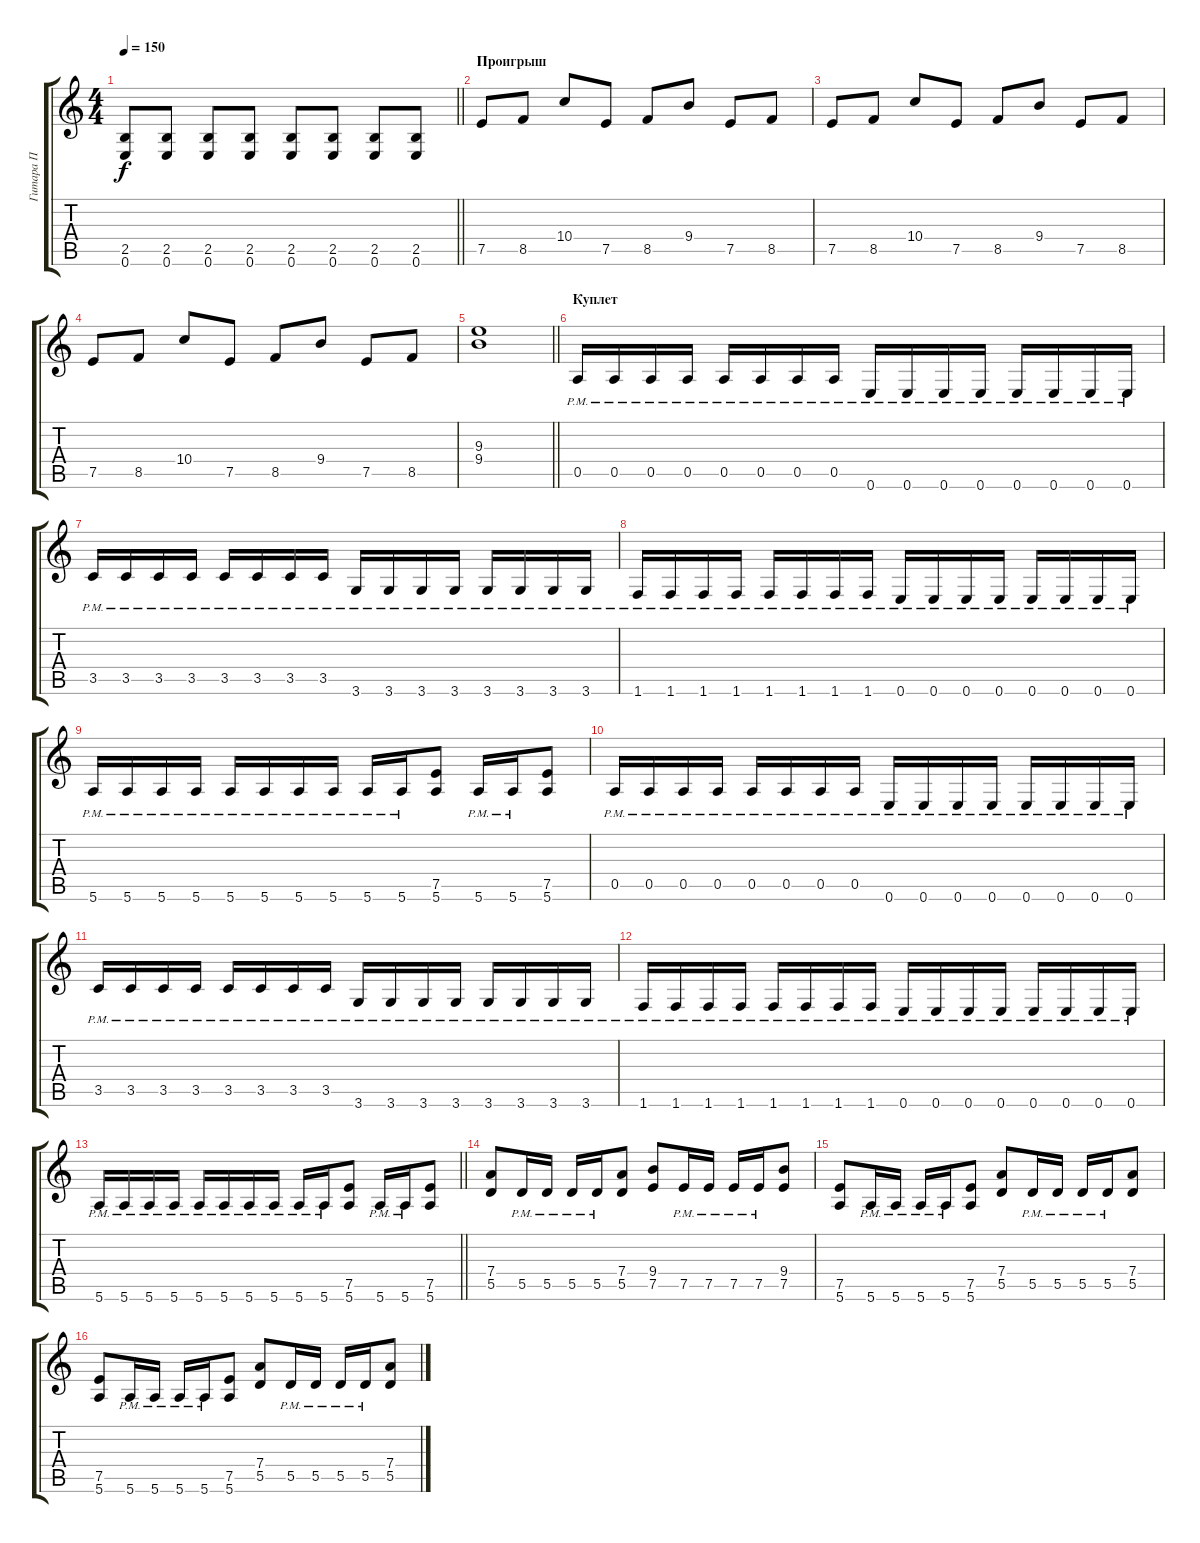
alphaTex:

\track ("Гитара П" "Гитара П") {instrument overdrivenguitar}
\staff {score tabs}
\tuning (E4 B3 G3 D3 A2 E2) {hide}
\ts (4 4)
\tempo 150
\clef g2
\barLineRight lightlight
\ks c
(2.5 0.6).8{dy f} (2.5 0.6).8 (2.5 0.6).8 (2.5 0.6).8 (2.5 0.6).8 (2.5 0.6).8 (2.5 0.6).8 (2.5 0.6).8 |
\section ("" "Проигрыш")
7.5.8 8.5.8 10.4.8 7.5.8 8.5.8 9.4.8 7.5.8 8.5.8 |
7.5.8 8.5.8 10.4.8 7.5.8 8.5.8 9.4.8 7.5.8 8.5.8 |
7.5.8 8.5.8 10.4.8 7.5.8 8.5.8 9.4.8 7.5.8 8.5.8 |
\barLineRight lightlight
(9.3 9.4).1 |
\section ("" "Куплет")
0.5{pm}.16 0.5{pm}.16 0.5{pm}.16 0.5{pm}.16 0.5{pm}.16 0.5{pm}.16 0.5{pm}.16 0.5{pm}.16 0.6{pm}.16 0.6{pm}.16 0.6{pm}.16 0.6{pm}.16 0.6{pm}.16 0.6{pm}.16 0.6{pm}.16 0.6{pm}.16 |
3.5{pm}.16 3.5{pm}.16 3.5{pm}.16 3.5{pm}.16 3.5{pm}.16 3.5{pm}.16 3.5{pm}.16 3.5{pm}.16 3.6{pm}.16 3.6{pm}.16 3.6{pm}.16 3.6{pm}.16 3.6{pm}.16 3.6{pm}.16 3.6{pm}.16 3.6{pm}.16 |
1.6{pm}.16 1.6{pm}.16 1.6{pm}.16 1.6{pm}.16 1.6{pm}.16 1.6{pm}.16 1.6{pm}.16 1.6{pm}.16 0.6{pm}.16 0.6{pm}.16 0.6{pm}.16 0.6{pm}.16 0.6{pm}.16 0.6{pm}.16 0.6{pm}.16 0.6{pm}.16 |
5.6{pm}.16 5.6{pm}.16 5.6{pm}.16 5.6{pm}.16 5.6{pm}.16 5.6{pm}.16 5.6{pm}.16 5.6{pm}.16 5.6{pm}.16 5.6{pm}.16 (7.5 5.6).8 5.6{pm}.16 5.6{pm}.16 (7.5 5.6).8 |
0.5{pm}.16 0.5{pm}.16 0.5{pm}.16 0.5{pm}.16 0.5{pm}.16 0.5{pm}.16 0.5{pm}.16 0.5{pm}.16 0.6{pm}.16 0.6{pm}.16 0.6{pm}.16 0.6{pm}.16 0.6{pm}.16 0.6{pm}.16 0.6{pm}.16 0.6{pm}.16 |
3.5{pm}.16 3.5{pm}.16 3.5{pm}.16 3.5{pm}.16 3.5{pm}.16 3.5{pm}.16 3.5{pm}.16 3.5{pm}.16 3.6{pm}.16 3.6{pm}.16 3.6{pm}.16 3.6{pm}.16 3.6{pm}.16 3.6{pm}.16 3.6{pm}.16 3.6{pm}.16 |
1.6{pm}.16 1.6{pm}.16 1.6{pm}.16 1.6{pm}.16 1.6{pm}.16 1.6{pm}.16 1.6{pm}.16 1.6{pm}.16 0.6{pm}.16 0.6{pm}.16 0.6{pm}.16 0.6{pm}.16 0.6{pm}.16 0.6{pm}.16 0.6{pm}.16 0.6{pm}.16 |
\barLineRight lightlight
5.6{pm}.16 5.6{pm}.16 5.6{pm}.16 5.6{pm}.16 5.6{pm}.16 5.6{pm}.16 5.6{pm}.16 5.6{pm}.16 5.6{pm}.16 5.6{pm}.16 (7.5 5.6).8 5.6{pm}.16 5.6{pm}.16 (7.5 5.6).8 |
\section ("" " ")
(7.4 5.5).8 5.5{pm}.16 5.5{pm}.16 5.5{pm}.16 5.5{pm}.16 (7.4 5.5).8 (9.4 7.5).8 7.5{pm}.16 7.5{pm}.16 7.5{pm}.16 7.5{pm}.16 (9.4 7.5).8 |
(7.5 5.6).8 5.6{pm}.16 5.6{pm}.16 5.6{pm}.16 5.6{pm}.16 (7.5 5.6).8 (7.4 5.5).8 5.5{pm}.16 5.5{pm}.16 5.5{pm}.16 5.5{pm}.16 (7.4 5.5).8 |
(7.5 5.6).8 5.6{pm}.16 5.6{pm}.16 5.6{pm}.16 5.6{pm}.16 (7.5 5.6).8 (7.4 5.5).8 5.5{pm}.16 5.5{pm}.16 5.5{pm}.16 5.5{pm}.16 (7.4 5.5).8
